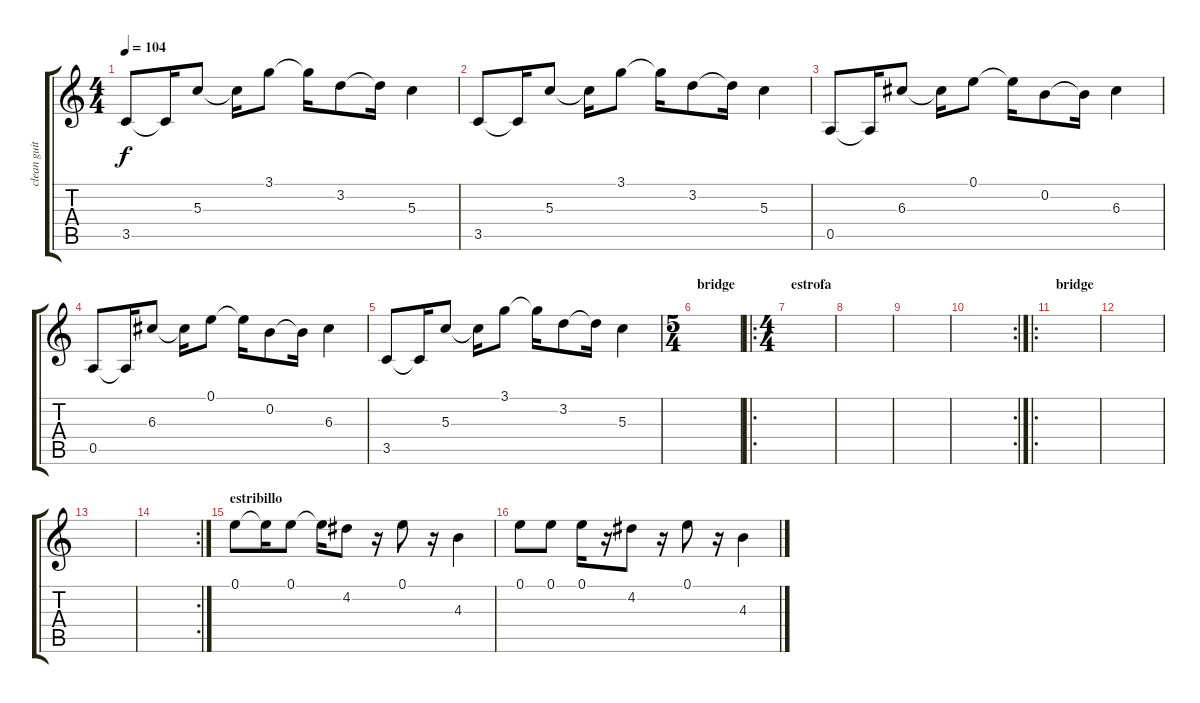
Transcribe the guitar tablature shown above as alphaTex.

\track ("clean guitar" "clean guit") {instrument electricguitarclean}
\staff {score tabs}
\tuning (E4 B3 G3 D3 A2 E2) {hide}
\ts (4 4)
\tempo 104
\clef g2
\ks c
3.5.8{dy f} 3.5{t}.16 5.3.8 5.3{t}.16 3.1.8 3.1{t}.16 3.2.8 3.2{t}.16 5.3.4 |
3.5.8 3.5{t}.16 5.3.8 5.3{t}.16 3.1.8 3.1{t}.16 3.2.8 3.2{t}.16 5.3.4 |
0.5.8 0.5{t}.16 6.3.8 6.3{t}.16 0.1.8 0.1{t}.16 0.2.8 0.2{t}.16 6.3.4 |
0.5.8 0.5{t}.16 6.3.8 6.3{t}.16 0.1.8 0.1{t}.16 0.2.8 0.2{t}.16 6.3.4 |
3.5.8 3.5{t}.16 5.3.8 5.3{t}.16 3.1.8 3.1{t}.16 3.2.8 3.2{t}.16 5.3.4 |
\ts (5 4)
\section ("" "bridge")
|
\ro
\ts (4 4)
\section ("" "estrofa")
|
|
|
\rc 2
|
\ro
\section ("" "bridge")
|
|
|
\rc 2
|
\section ("" "estribillo")
0.1.8 0.1{t}.16 0.1.8 0.1{t}.16 4.2.8 r.16 0.1.8 r.16 4.3.4 |
0.1.8 0.1.8 0.1.16 r.16 4.2.8 r.16 0.1.8 r.16 4.3.4
